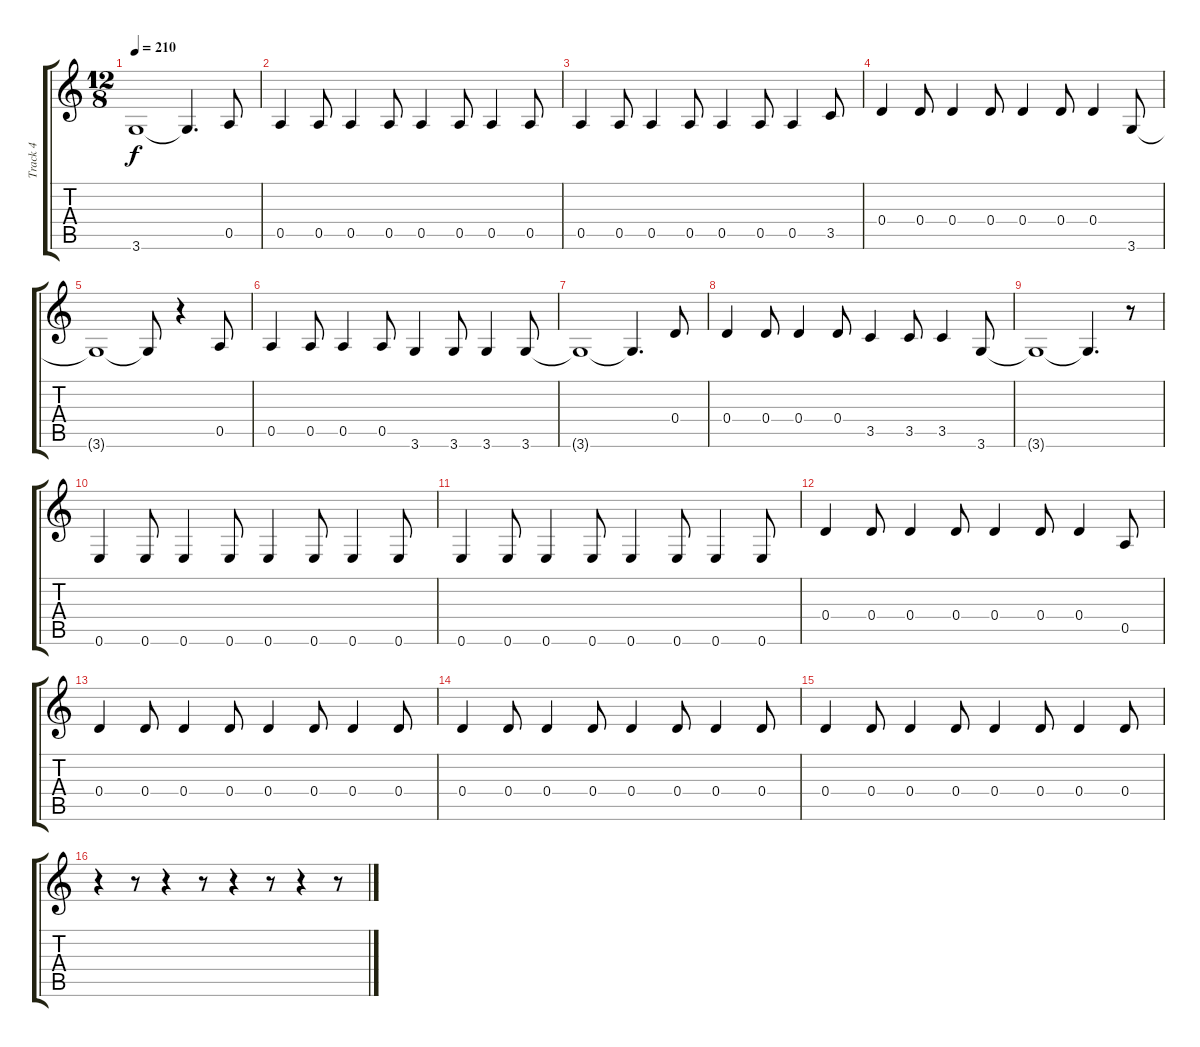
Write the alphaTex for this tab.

\track ("Track 4" "Track 4") {instrument electricguitarmuted}
\staff {score tabs}
\tuning (E4 B3 G3 D3 A2 E2) {hide}
\ts (12 8)
\tempo 210
\clef g2
\ks c
3.6{t}.1{dy f} 3.6{t}.4{d} 0.5.8 |
0.5.4 0.5.8 0.5.4 0.5.8 0.5.4 0.5.8 0.5.4 0.5.8 |
0.5.4 0.5.8 0.5.4 0.5.8 0.5.4 0.5.8 0.5.4 3.5.8 |
0.4.4 0.4.8 0.4.4 0.4.8 0.4.4 0.4.8 0.4.4 3.6.8 |
3.6{t}.1 3.6{t}.8 r.4 0.5.8 |
0.5.4 0.5.8 0.5.4 0.5.8 3.6.4 3.6.8 3.6.4 3.6.8 |
3.6{t}.1 3.6{t}.4{d} 0.4.8 |
0.4.4 0.4.8 0.4.4 0.4.8 3.5.4 3.5.8 3.5.4 3.6.8 |
3.6{t}.1 3.6{t}.4{d} r.8 |
0.6.4 0.6.8 0.6.4 0.6.8 0.6.4 0.6.8 0.6.4 0.6.8 |
0.6.4 0.6.8 0.6.4 0.6.8 0.6.4 0.6.8 0.6.4 0.6.8 |
0.4.4 0.4.8 0.4.4 0.4.8 0.4.4 0.4.8 0.4.4 0.5.8 |
0.4.4 0.4.8 0.4.4 0.4.8 0.4.4 0.4.8 0.4.4 0.4.8 |
0.4.4 0.4.8 0.4.4 0.4.8 0.4.4 0.4.8 0.4.4 0.4.8 |
0.4.4 0.4.8 0.4.4 0.4.8 0.4.4 0.4.8 0.4.4 0.4.8 |
r.4 r.8 r.4 r.8 r.4 r.8 r.4 r.8
